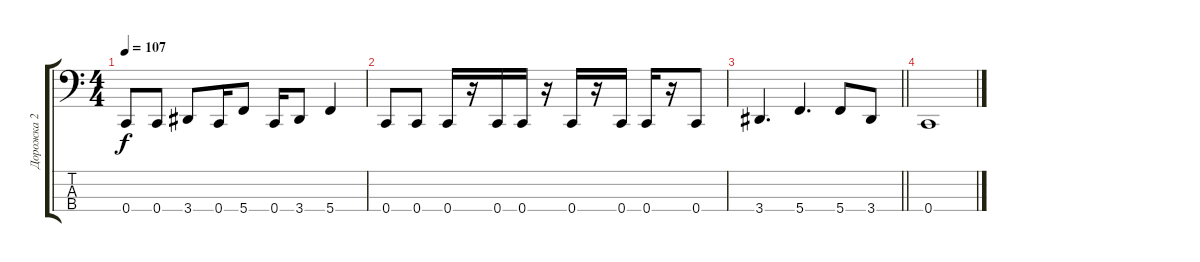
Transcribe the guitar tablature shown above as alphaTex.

\track ("Дорожка 2" "Дорожка 2") {instrument electricbassfinger}
\staff {score tabs}
\tuning (Eb2 Bb1 F1 C1) {hide}
\ts (4 4)
\tempo 107
\clef f4
\ks c
0.4.8{dy f} 0.4.8 3.4.8 0.4.16 5.4.8 0.4.16 3.4.8 5.4.4 |
0.4.8 0.4.8 0.4.16 r.16 0.4.16 0.4.16 r.16 0.4.16 r.16 0.4.16 0.4.16 r.16 0.4.8 |
\barLineRight lightlight
3.4.4{d} 5.4.4{d} 5.4.8 3.4.8 |
0.4.1
